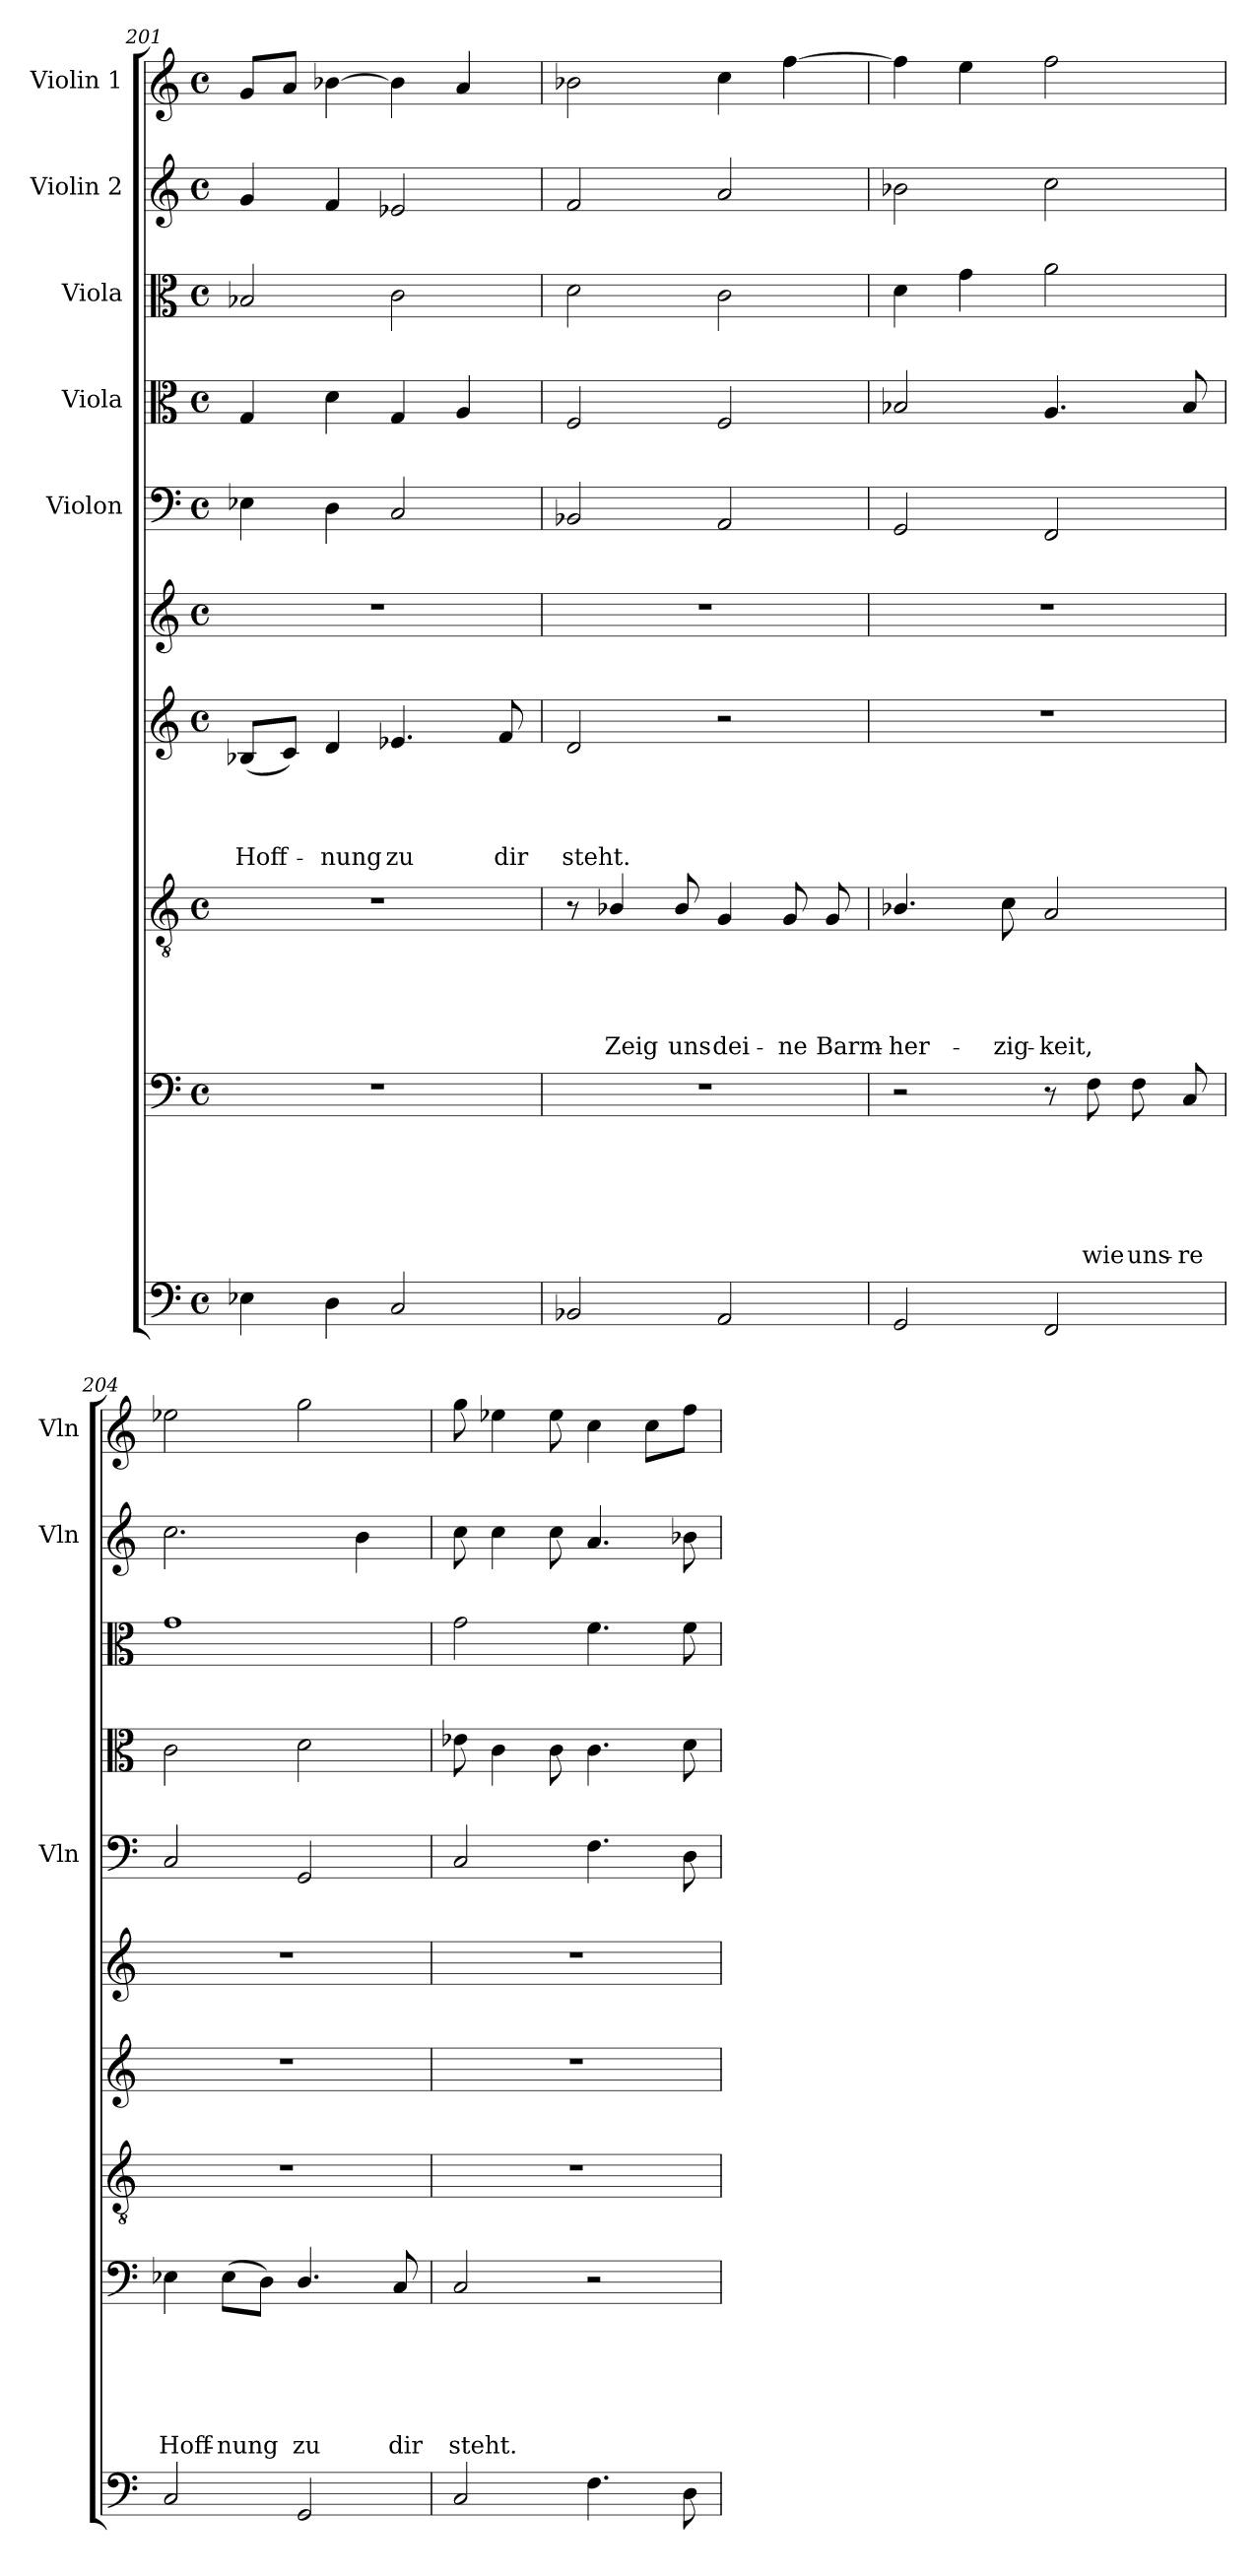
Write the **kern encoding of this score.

**kern	**kern	**text	**text	**text	**text	**text	**text	**kern	**text	**text	**text	**text	**text	**kern	**text	**text	**text	**text	**kern	**kern	**kern	**kern	**kern	**kern
*part10	*part9	*part9	*part9	*part9	*part9	*part9	*part9	*part8	*part8	*part8	*part8	*part8	*part8	*part7	*part7	*part7	*part7	*part7	*part6	*part5	*part4	*part3	*part2	*part1
*staff10	*staff9	*staff9	*staff9	*staff9	*staff9	*staff9	*staff9	*staff8	*staff8	*staff8	*staff8	*staff8	*staff8	*staff7	*staff7	*staff7	*staff7	*staff7	*staff6	*staff5	*staff4	*staff3	*staff2	*staff1
*	*	*	*	*	*	*	*	*	*	*	*	*	*	*	*	*	*	*	*	*I"Violon	*I"Viola	*I"Viola	*I"Violin 2	*I"Violin 1
*	*	*	*	*	*	*	*	*	*	*	*	*	*	*	*	*	*	*	*	*I'Vln	*	*	*I'Vln	*I'Vln
!!LO:PB:g=z
*clefF4	*clefF4	*	*	*	*	*	*	*clefGv2	*	*	*	*	*	*clefG2	*	*	*	*	*clefG2	*clefF4	*clefC3	*clefC3	*clefG2	*clefG2
*k[]	*k[]	*	*	*	*	*	*	*k[]	*	*	*	*	*	*k[]	*	*	*	*	*k[]	*k[]	*k[]	*k[]	*k[]	*k[]
*C:	*C:	*	*	*	*	*	*	*C:	*	*	*	*	*	*C:	*	*	*	*	*C:	*C:	*C:	*C:	*C:	*C:
*M4/4	*M4/4	*	*	*	*	*	*	*M4/4	*	*	*	*	*	*M4/4	*	*	*	*	*M4/4	*M4/4	*M4/4	*M4/4	*M4/4	*M4/4
*met(c)	*met(c)	*	*	*	*	*	*	*met(c)	*	*	*	*	*	*met(c)	*	*	*	*	*met(c)	*met(c)	*met(c)	*met(c)	*met(c)	*met(c)
=201	=201	=201	=201	=201	=201	=201	=201	=201	=201	=201	=201	=201	=201	=201	=201	=201	=201	=201	=201	=201	=201	=201	=201	=201
!	!	!	!	!	!	!	!	!	!	!	!	!	!	!	!	!	!	!LO:LY:b	!	!	!	!	!	!
4E-X\	1r	.	.	.	.	.	.	1r	.	.	.	.	.	(<8B-X/L	.	.	.	Hoff-	1r	4E-X\	4G/	2B-X/	4g/	8g/L
.	.	.	.	.	.	.	.	.	.	.	.	.	.	8c/J)	.	.	.	.	.	.	.	.	.	8a/J
!	!	!	!	!	!	!	!	!	!	!	!	!	!	!	!	!	!	!LO:LY:b	!	!	!	!	!	!
4D\	.	.	.	.	.	.	.	.	.	.	.	.	.	4d/	.	.	.	-nung	.	4D\	4d\	.	4f/	[>4b-X\
!	!	!	!	!	!	!	!	!	!	!	!	!	!	!	!	!	!	!LO:LY:b	!	!	!	!	!	!
2C/	.	.	.	.	.	.	.	.	.	.	.	.	.	4.e-X/	.	.	.	zu	.	2C/	4G/	2c\	2e-X/	4b-\]
.	.	.	.	.	.	.	.	.	.	.	.	.	.	.	.	.	.	.	.	.	4A/	.	.	4a/
!	!	!	!	!	!	!	!	!	!	!	!	!	!	!	!	!	!	!LO:LY:b	!	!	!	!	!	!
.	.	.	.	.	.	.	.	.	.	.	.	.	.	8f/	.	.	.	dir	.	.	.	.	.	.
=202	=202	=202	=202	=202	=202	=202	=202	=202	=202	=202	=202	=202	=202	=202	=202	=202	=202	=202	=202	=202	=202	=202	=202	=202
!	!	!	!	!	!	!	!	!	!	!	!	!	!	!	!	!	!	!LO:LY:b	!	!	!	!	!	!
2BB-X/	1r	.	.	.	.	.	.	8r	.	.	.	.	.	2d/	.	.	.	steht.	1r	2BB-X/	2F/	2d\	2f/	2b-X\
!	!	!	!	!	!	!	!	!	!	!	!	!	!LO:LY:b	!	!	!	!	!	!	!	!	!	!	!
.	.	.	.	.	.	.	.	4B-X/	.	.	.	.	Zeig	.	.	.	.	.	.	.	.	.	.	.
!	!	!	!	!	!	!	!	!	!	!	!	!	!LO:LY:b	!	!	!	!	!	!	!	!	!	!	!
.	.	.	.	.	.	.	.	8B-/	.	.	.	.	uns	.	.	.	.	.	.	.	.	.	.	.
!	!	!	!	!	!	!	!	!	!	!	!	!	!LO:LY:b	!	!	!	!	!	!	!	!	!	!	!
2AA/	.	.	.	.	.	.	.	4G/	.	.	.	.	dei-	2r	.	.	.	.	.	2AA/	2F/	2c\	2a/	4cc\
!	!	!	!	!	!	!	!	!	!	!	!	!	!LO:LY:b	!	!	!	!	!	!	!	!	!	!	!
.	.	.	.	.	.	.	.	8G/	.	.	.	.	-ne	.	.	.	.	.	.	.	.	.	.	[>4ff\
!	!	!	!	!	!	!	!	!	!	!	!	!	!LO:LY:b	!	!	!	!	!	!	!	!	!	!	!
.	.	.	.	.	.	.	.	8G/	.	.	.	.	Barm-	.	.	.	.	.	.	.	.	.	.	.
=203	=203	=203	=203	=203	=203	=203	=203	=203	=203	=203	=203	=203	=203	=203	=203	=203	=203	=203	=203	=203	=203	=203	=203	=203
!	!	!	!	!	!	!	!	!	!	!	!	!	!LO:LY:b	!	!	!	!	!	!	!	!	!	!	!
2GG/	2r	.	.	.	.	.	.	4.B-X/	.	.	.	.	-her-	1r	.	.	.	.	1r	2GG/	2B-X/	4d\	2b-X\	4ff\]
.	.	.	.	.	.	.	.	.	.	.	.	.	.	.	.	.	.	.	.	.	.	4g\	.	4ee\
!	!	!	!	!	!	!	!	!	!	!	!	!	!LO:LY:b	!	!	!	!	!	!	!	!	!	!	!
.	.	.	.	.	.	.	.	8c\	.	.	.	.	-zig-	.	.	.	.	.	.	.	.	.	.	.
!	!	!	!	!	!	!	!	!	!	!	!	!	!LO:LY:b	!	!	!	!	!	!	!	!	!	!	!
2FF/	8r	.	.	.	.	.	.	2A/	.	.	.	.	-keit,	.	.	.	.	.	.	2FF/	4.A/	2a\	2cc\	2ff\
!	!	!	!	!	!	!	!LO:LY:b	!	!	!	!	!	!	!	!	!	!	!	!	!	!	!	!	!
.	8F\	.	.	.	.	.	wie	.	.	.	.	.	.	.	.	.	.	.	.	.	.	.	.	.
!	!	!	!	!	!	!	!LO:LY:b	!	!	!	!	!	!	!	!	!	!	!	!	!	!	!	!	!
.	8F\	.	.	.	.	.	uns-	.	.	.	.	.	.	.	.	.	.	.	.	.	.	.	.	.
!	!	!	!	!	!	!	!LO:LY:b	!	!	!	!	!	!	!	!	!	!	!	!	!	!	!	!	!
.	8C/	.	.	.	.	.	-re	.	.	.	.	.	.	.	.	.	.	.	.	.	8B-/	.	.	.
!!LO:LB:g=z
=204	=204	=204	=204	=204	=204	=204	=204	=204	=204	=204	=204	=204	=204	=204	=204	=204	=204	=204	=204	=204	=204	=204	=204	=204
!	!	!	!	!	!	!	!LO:LY:b	!	!	!	!	!	!	!	!	!	!	!	!	!	!	!	!	!
2C/	4E-X\	.	.	.	.	.	Hoff-	1r	.	.	.	.	.	1r	.	.	.	.	1r	2C/	2c\	1g	2.cc\	2ee-X\
!	!	!	!	!	!	!	!LO:LY:b:rj	!	!	!	!	!	!	!	!	!	!	!	!	!	!	!	!	!
.	(>8E-\L	.	.	.	.	.	-nung	.	.	.	.	.	.	.	.	.	.	.	.	.	.	.	.	.
.	8D\J)	.	.	.	.	.	.	.	.	.	.	.	.	.	.	.	.	.	.	.	.	.	.	.
!	!	!	!	!	!	!	!LO:LY:b	!	!	!	!	!	!	!	!	!	!	!	!	!	!	!	!	!
2GG/	4.D/	.	.	.	.	.	zu	.	.	.	.	.	.	.	.	.	.	.	.	2GG/	2d\	.	.	2gg\
.	.	.	.	.	.	.	.	.	.	.	.	.	.	.	.	.	.	.	.	.	.	.	4b\	.
!	!	!	!	!	!	!	!LO:LY:b	!	!	!	!	!	!	!	!	!	!	!	!	!	!	!	!	!
.	8C/	.	.	.	.	.	dir	.	.	.	.	.	.	.	.	.	.	.	.	.	.	.	.	.
=205	=205	=205	=205	=205	=205	=205	=205	=205	=205	=205	=205	=205	=205	=205	=205	=205	=205	=205	=205	=205	=205	=205	=205	=205
!	!	!	!	!	!	!	!LO:LY:b	!	!	!	!	!	!	!	!	!	!	!	!	!	!	!	!	!
2C/	2C/	.	.	.	.	.	steht.	1r	.	.	.	.	.	1r	.	.	.	.	1r	2C/	8e-X\	2g\	8cc\	8gg\
.	.	.	.	.	.	.	.	.	.	.	.	.	.	.	.	.	.	.	.	.	4c\	.	4cc\	4ee-X\
.	.	.	.	.	.	.	.	.	.	.	.	.	.	.	.	.	.	.	.	.	8c\	.	8cc\	8ee-\
4.F\	2r	.	.	.	.	.	.	.	.	.	.	.	.	.	.	.	.	.	.	4.F\	4.c\	4.f\	4.a/	4cc\
.	.	.	.	.	.	.	.	.	.	.	.	.	.	.	.	.	.	.	.	.	.	.	.	8cc\L
8D\	.	.	.	.	.	.	.	.	.	.	.	.	.	.	.	.	.	.	.	8D\	8d\	8f\	8b-X\	8ff\J
=	=	=	=	=	=	=	=	=	=	=	=	=	=	=	=	=	=	=	=	=	=	=	=	=
*-	*-	*-	*-	*-	*-	*-	*-	*-	*-	*-	*-	*-	*-	*-	*-	*-	*-	*-	*-	*-	*-	*-	*-	*-
